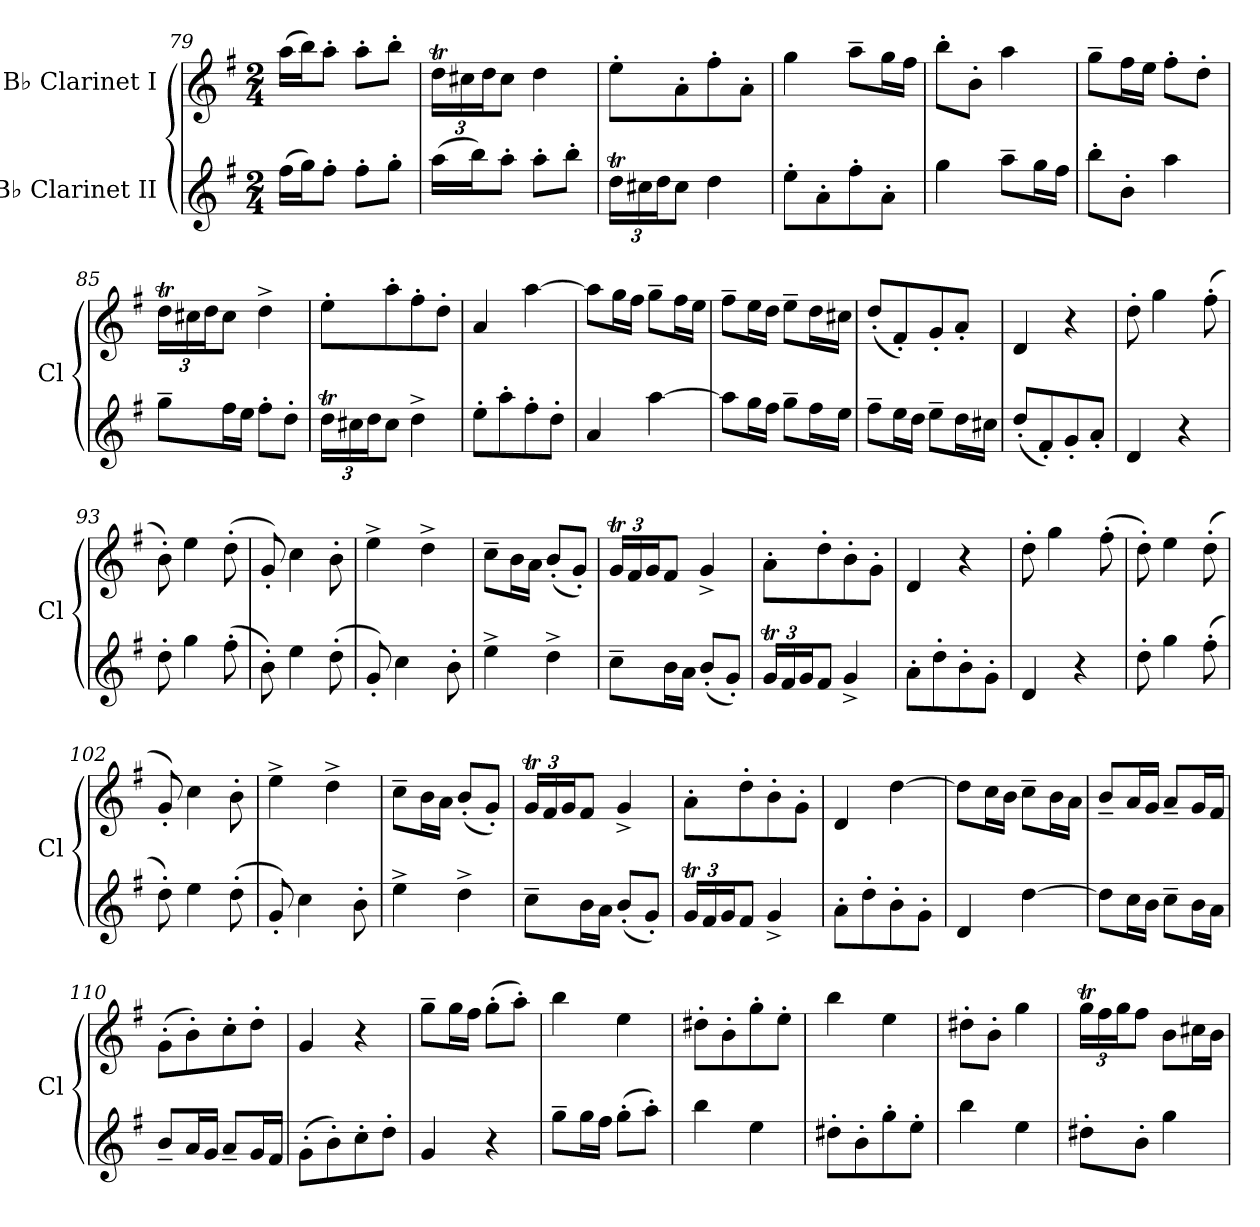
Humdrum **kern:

**kern	**kern
*part2	*part1
*staff2	*staff1
*I"B♭ Clarinet II	*I"B♭ Clarinet I
*I'Cl	*I'Cl
*clefG2	*clefG2
*ITrd1c2	*ITrd1c2
*k[b-]	*k[b-]
*M2/4	*M2/4
=79	=79
(16ee\LL	(16gg\LL
16ff\J)	16aa\J)
8ee'\J	8gg'\J
8ee'\L	8gg'\L
8ff'\J	8aa'\J
!!LO:LB:g=z
=80	=80
*	*Xbrackettup
(16gg\LL	24ccT\LL
.	24bn\
16aa\J)	.
.	24cc\J
8gg'\J	8b\J
8gg'\L	4cc\
8aa'\J	.
=81	=81
*Xbrackettup	*
24ccT\LL	8dd'\L
24bn\	.
24cc\J	.
8b\J	8g'\
4cc\	8ee'\
.	8g'\J
=82	=82
8dd'\L	4ff\
8g'\	.
8ee'\	8gg~\L
8g'\J	16ff\L
.	16ee\JJ
=83	=83
4ff\	8aa'\L
.	8a'\J
8gg~\L	4gg\
16ff\L	.
16ee\JJ	.
=84	=84
8aa'\L	8ff~\L
8a'\J	16ee\L
.	16dd\JJ
4gg\	8ee'\L
.	8cc'\J
!!LO:LB:g=z
=85	=85
8ff~\L	24ccT\LL
.	24bn\
.	24cc\J
16ee\L	8b\J
16dd\JJ	.
8ee'\L	4cc^\
8cc'\J	.
=86	=86
24ccT\LL	8dd'\L
24bn\	.
24cc\J	.
8b\J	8gg'\
4cc^\	8ee'\
.	8cc'\J
=87	=87
8dd'\L	4g/
8gg'\	.
8ee'\	[4gg\
8cc'\J	.
=88	=88
4g/	8gg\L]
.	16ff\L
.	16ee\JJ
[4gg\	8ff~\L
.	16ee\L
.	16dd\JJ
=89	=89
8gg\L]	8ee~\L
16ff\L	16dd\L
16ee\JJ	16cc\JJ
8ff~\L	8dd~\L
16ee\L	16cc\L
16dd\JJ	16bn\JJ
!!LO:PB:g=z
=90	=90
8ee~\L	(8cc'/L
16dd\L	8e'/)
16cc\JJ	.
8dd~\L	8f'/
16cc\L	8g'/J
16bn\JJ	.
=91	=91
(8cc'/L	4c/
8e'/)	.
8f'/	4r
8g'/J	.
=92	=92
4c/	8cc'\
.	4ff\
4r	.
.	(8ee'\
=93	=93
8cc'\	8a'\)
4ff\	4dd\
(8ee'\	(8cc'\
=94	=94
8a'\)	8f'/)
4dd\	4b-\
(8cc'\	8a'\
=95	=95
8f'/)	4dd^\
4b-\	.
.	4cc^\
8a'\	.
=96	=96
4dd^\	8b-~\L
.	16a\L
.	16g\JJ
4cc^\	(8a'/L
.	8f'/J)
!!LO:LB:g=z
=97	=97
8b-~\L	24fT/LL
.	24e/
.	24f/J
16a\L	8e/J
16g\JJ	.
(8a'/L	4f^/
8f'/J)	.
=98	=98
24fT/LL	8g'\L
24e/	.
24f/J	.
8e/J	8cc'\
4f^/	8a'\
.	8f'\J
=99	=99
8g'\L	4c/
8cc'\	.
8a'\	4r
8f'\J	.
=100	=100
4c/	8cc'\
.	4ff\
4r	.
.	(8ee'\
=101	=101
8cc'\	8cc'\)
4ff\	4dd\
(8ee'\	(8cc'\
=102	=102
8cc'\)	8f'/)
4dd\	4b-\
(8cc'\	8a'\
=103	=103
8f'/)	4dd^\
4b-\	.
.	4cc^\
8a'\	.
!!LO:LB:g=z
=104	=104
4dd^\	8b-~\L
.	16a\L
.	16g\JJ
4cc^\	(8a'/L
.	8f'/J)
=105	=105
8b-~\L	24fT/LL
.	24e/
.	24f/J
16a\L	8e/J
16g\JJ	.
(8a'/L	4f^/
8f'/J)	.
=106	=106
24fT/LL	8g'\L
24e/	.
24f/J	.
8e/J	8cc'\
4f^/	8a'\
.	8f'\J
=107	=107
8g'\L	4c/
8cc'\	.
8a'\	[4cc\
8f'\J	.
=108	=108
4c/	8cc\L]
.	16b-\L
.	16a\JJ
[4cc\	8b-~\L
.	16a\L
.	16g\JJ
=109	=109
8cc\L]	8a~/L
16b-\L	16g/L
16a\JJ	16f/JJ
8b-~\L	8g~/L
16a\L	16f/L
16g\JJ	16e/JJ
!!LO:LB:g=z
=110	=110
8a~/L	(8f'\L
16g/L	8a'\)
16f/JJ	.
8g~/L	8b-'\
16f/L	8cc'\J
16e/JJ	.
=111	=111
(8f'\L	4f/
8a'\)	.
8b-'\	4r
8cc'\J	.
=112	=112
4f/	8ff~\L
.	16ff\L
.	16ee\JJ
4r	(8ff'\L
.	8gg'\J)
=113	=113
8ff~\L	4aa\
16ff\L	.
16ee\JJ	.
(8ff'\L	4dd\
8gg'\J)	.
=114	=114
4aa\	8cc#X'\L
.	8a'\
4dd\	8ff'\
.	8dd'\J
=115	=115
8cc#X'\L	4aa\
8a'\	.
8ff'\	4dd\
8dd'\J	.
=116	=116
4aa\	8cc#X'\L
.	8a'\J
4dd\	4ff\
!!LO:LB:g=z
=117	=117
8cc#X'\L	24ffT\LL
.	24ee\
.	24ff\J
8a'\J	8ee\J
4ff\	8a\L
.	16bn\L
.	16a\JJ
=	=
*-	*-
